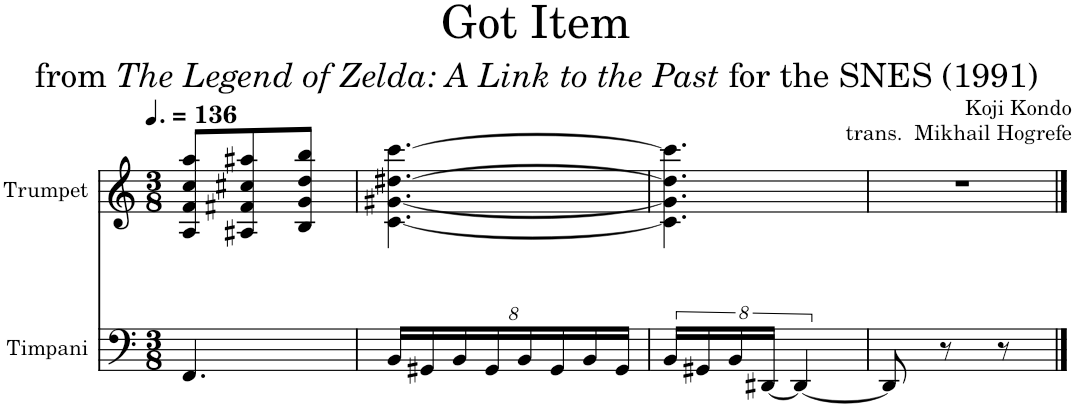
**kern	**kern
*part2	*part1
*staff2	*staff1
*I"Timpani	*I"Trumpet
*I'Timp.	*I'Tpt.
*clefF4	*clefG2
*	*Trd1c2
*k[]	*k[]
*M3/8	*M3/8
*MM204	*MM204
=1	=1
4.FF/	8A/ 8f/ 8cc/ 8aa/L
.	8A#X/ 8f#X/ 8cc#X/ 8aa#X/
.	8B/ 8g/ 8dd/ 8bb/J
=2	=2
*Xbrackettup	*
64%3BB/LL	[4.c\ [4.g#X\ [4.dd#X\ [4.ccc\
64%3GG#X/	.
64%3BB/	.
64%3GG#/	.
64%3BB/	.
64%3GG#/	.
64%3BB/	.
64%3GG#/JJ	.
=3	=3
*brackettup	*
64%3BB/LL	4.c\] 4.g#\] 4.dd#\] 4.ccc\]
64%3GG#X/	.
64%3BB/	.
[64%3DD#X/JJ	.
16%3DD#/_	.
=4	=4
8DD#/]	4.r
8r	.
8r	.
==	==
*-	*-
